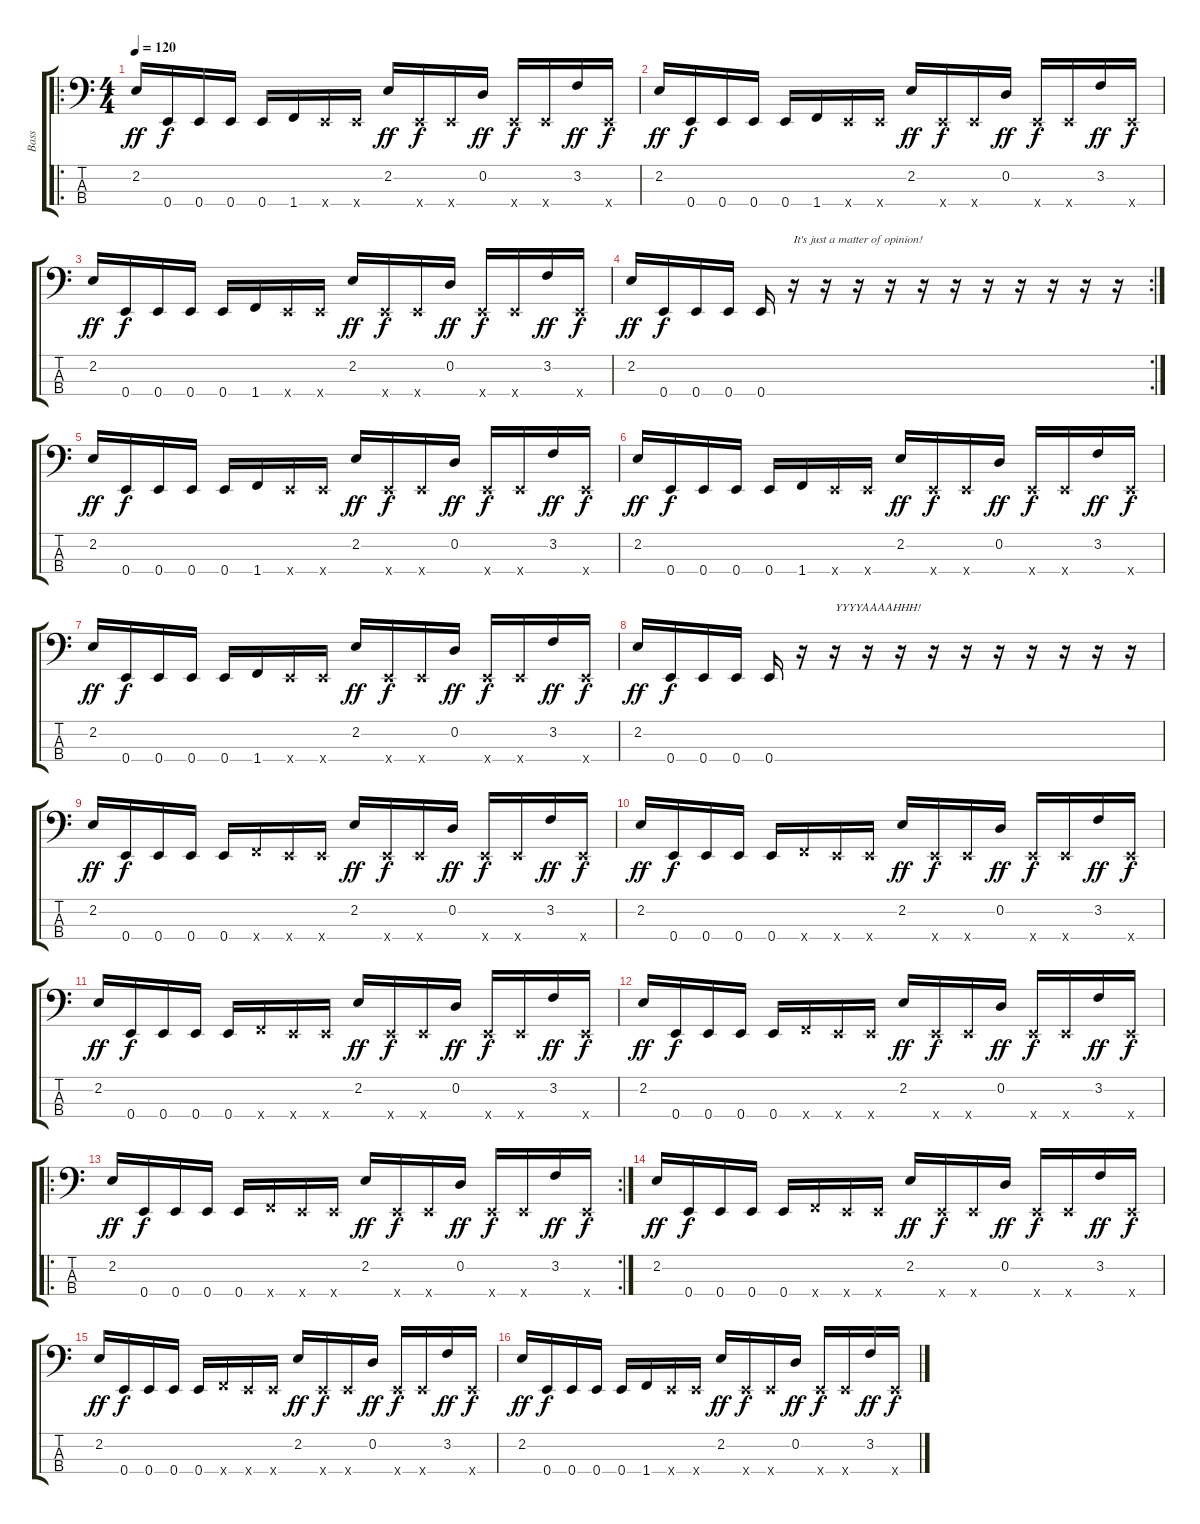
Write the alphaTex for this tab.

\track ("Bass" "Bass") {instrument electricbassfinger}
\staff {score tabs}
\tuning (G2 D2 A1 E1) {hide}
\ro
\ts (4 4)
\tempo 120
\clef f4
\ks c
2.2.16{dy ff instrument slapbass1} 0.4.16{dy f} 0.4.16 0.4.16 0.4.16 1.4.16 0.4{x}.16 0.4{x}.16 2.2.16{dy ff} 0.4{x}.16{dy f} 0.4{x}.16 0.2.16{dy ff} 0.4{x}.16{dy f} 0.4{x}.16 3.2.16{dy ff} 0.4{x}.16{dy f} |
2.2.16{dy ff instrument slapbass1} 0.4.16{dy f} 0.4.16 0.4.16 0.4.16 1.4.16 0.4{x}.16 0.4{x}.16 2.2.16{dy ff} 0.4{x}.16{dy f} 0.4{x}.16 0.2.16{dy ff} 0.4{x}.16{dy f} 0.4{x}.16 3.2.16{dy ff} 0.4{x}.16{dy f} |
2.2.16{dy ff instrument slapbass1} 0.4.16{dy f} 0.4.16 0.4.16 0.4.16 1.4.16 0.4{x}.16 0.4{x}.16 2.2.16{dy ff} 0.4{x}.16{dy f} 0.4{x}.16 0.2.16{dy ff} 0.4{x}.16{dy f} 0.4{x}.16 3.2.16{dy ff} 0.4{x}.16{dy f} |
\rc 2
2.2.16{dy ff instrument slapbass1} 0.4.16{dy f} 0.4.16 0.4.16 0.4.16 r.16{txt "It's just a matter of opinion!"} r.16 r.16 r.16 r.16 r.16 r.16 r.16 r.16 r.16 r.16 |
2.2.16{dy ff instrument slapbass1} 0.4.16{dy f} 0.4.16 0.4.16 0.4.16 1.4.16 0.4{x}.16 0.4{x}.16 2.2.16{dy ff} 0.4{x}.16{dy f} 0.4{x}.16 0.2.16{dy ff} 0.4{x}.16{dy f} 0.4{x}.16 3.2.16{dy ff} 0.4{x}.16{dy f} |
2.2.16{dy ff instrument slapbass1} 0.4.16{dy f} 0.4.16 0.4.16 0.4.16 1.4.16 0.4{x}.16 0.4{x}.16 2.2.16{dy ff} 0.4{x}.16{dy f} 0.4{x}.16 0.2.16{dy ff} 0.4{x}.16{dy f} 0.4{x}.16 3.2.16{dy ff} 0.4{x}.16{dy f} |
2.2.16{dy ff instrument slapbass1} 0.4.16{dy f} 0.4.16 0.4.16 0.4.16 1.4.16 0.4{x}.16 0.4{x}.16 2.2.16{dy ff} 0.4{x}.16{dy f} 0.4{x}.16 0.2.16{dy ff} 0.4{x}.16{dy f} 0.4{x}.16 3.2.16{dy ff} 0.4{x}.16{dy f} |
2.2.16{dy ff instrument slapbass1} 0.4.16{dy f} 0.4.16 0.4.16 0.4.16 r.16 r.16{txt "YYYYAAAAHHH!"} r.16 r.16 r.16 r.16 r.16 r.16 r.16 r.16 r.16 |
2.2.16{dy ff instrument slapbass1} 0.4.16{dy f} 0.4.16 0.4.16 0.4.16 1.4{x}.16 0.4{x}.16 0.4{x}.16 2.2.16{dy ff} 0.4{x}.16{dy f} 0.4{x}.16 0.2.16{dy ff} 0.4{x}.16{dy f} 0.4{x}.16 3.2.16{dy ff} 0.4{x}.16{dy f} |
2.2.16{dy ff instrument slapbass1} 0.4.16{dy f} 0.4.16 0.4.16 0.4.16 1.4{x}.16 0.4{x}.16 0.4{x}.16 2.2.16{dy ff} 0.4{x}.16{dy f} 0.4{x}.16 0.2.16{dy ff} 0.4{x}.16{dy f} 0.4{x}.16 3.2.16{dy ff} 0.4{x}.16{dy f} |
2.2.16{dy ff instrument slapbass1} 0.4.16{dy f} 0.4.16 0.4.16 0.4.16 1.4{x}.16 0.4{x}.16 0.4{x}.16 2.2.16{dy ff} 0.4{x}.16{dy f} 0.4{x}.16 0.2.16{dy ff} 0.4{x}.16{dy f} 0.4{x}.16 3.2.16{dy ff} 0.4{x}.16{dy f} |
2.2.16{dy ff instrument slapbass1} 0.4.16{dy f} 0.4.16 0.4.16 0.4.16 1.4{x}.16 0.4{x}.16 0.4{x}.16 2.2.16{dy ff} 0.4{x}.16{dy f} 0.4{x}.16 0.2.16{dy ff} 0.4{x}.16{dy f} 0.4{x}.16 3.2.16{dy ff} 0.4{x}.16{dy f} |
\ro
\rc 2
2.2.16{dy ff instrument slapbass1} 0.4.16{dy f} 0.4.16 0.4.16 0.4.16 1.4{x}.16 0.4{x}.16 0.4{x}.16 2.2.16{dy ff} 0.4{x}.16{dy f} 0.4{x}.16 0.2.16{dy ff} 0.4{x}.16{dy f} 0.4{x}.16 3.2.16{dy ff} 0.4{x}.16{dy f} |
2.2.16{dy ff instrument slapbass1} 0.4.16{dy f} 0.4.16 0.4.16 0.4.16 1.4{x}.16 0.4{x}.16 0.4{x}.16 2.2.16{dy ff} 0.4{x}.16{dy f} 0.4{x}.16 0.2.16{dy ff} 0.4{x}.16{dy f} 0.4{x}.16 3.2.16{dy ff} 0.4{x}.16{dy f} |
2.2.16{dy ff instrument slapbass1} 0.4.16{dy f} 0.4.16 0.4.16 0.4.16 1.4{x}.16 0.4{x}.16 0.4{x}.16 2.2.16{dy ff} 0.4{x}.16{dy f} 0.4{x}.16 0.2.16{dy ff} 0.4{x}.16{dy f} 0.4{x}.16 3.2.16{dy ff} 0.4{x}.16{dy f} |
2.2.16{dy ff instrument slapbass1} 0.4.16{dy f} 0.4.16 0.4.16 0.4.16 1.4.16 0.4{x}.16 0.4{x}.16 2.2.16{dy ff} 0.4{x}.16{dy f} 0.4{x}.16 0.2.16{dy ff} 0.4{x}.16{dy f} 0.4{x}.16 3.2.16{dy ff} 0.4{x}.16{dy f}
